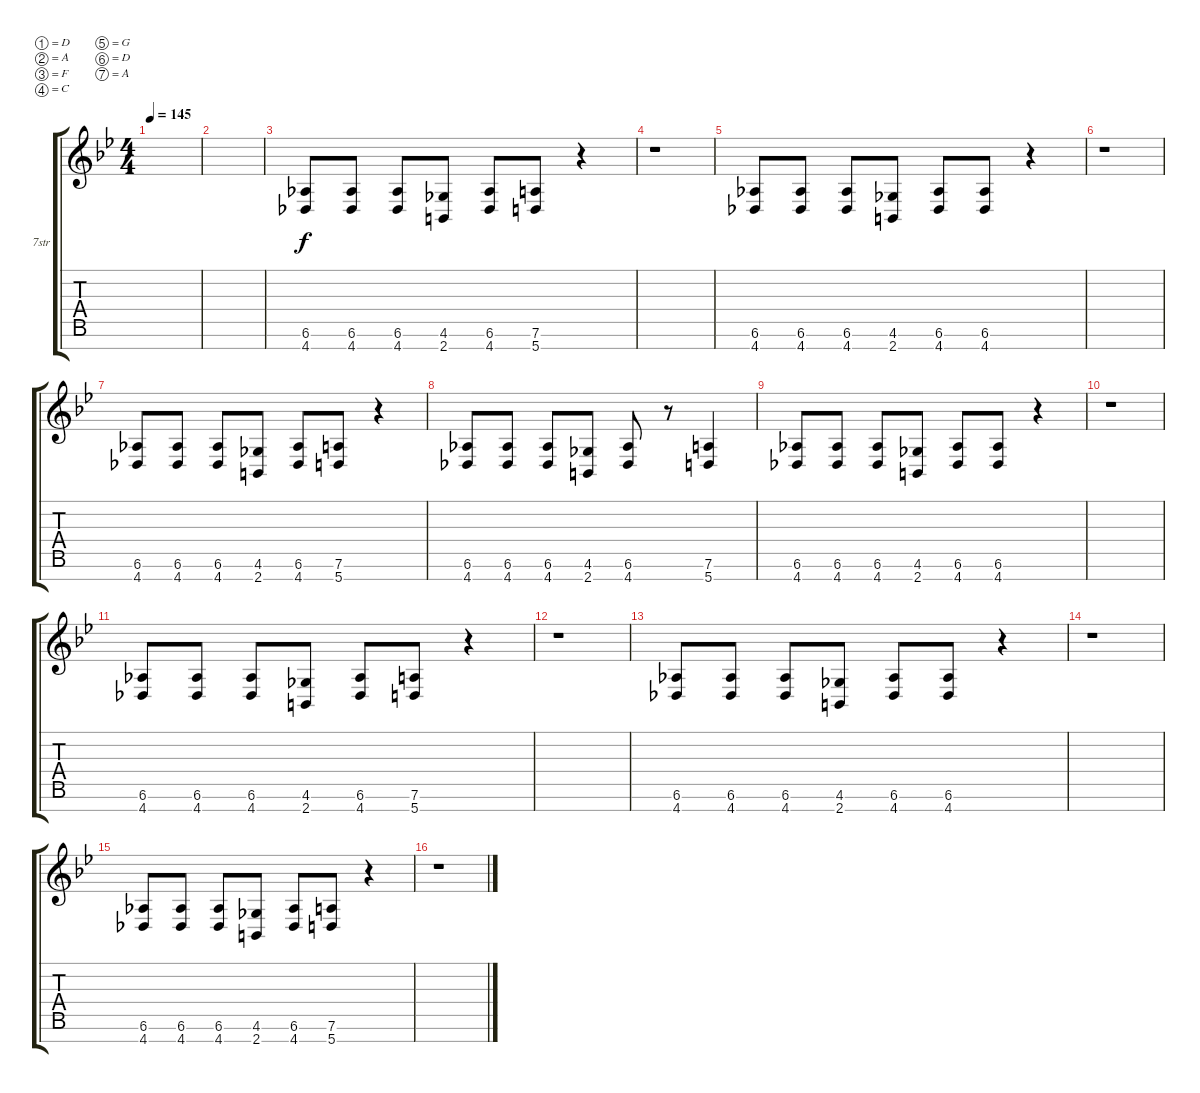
\bracketExtendMode groupsimilarinstruments
\firstSystemTrackNameOrientation horizontal
\otherSystemsTrackNameOrientation horizontal
\track ("7str" "7str") {defaultSystemsLayout 4 solo instrument overdrivenguitar}
\staff {score tabs}
\tuning (D4 A3 F3 C3 G2 D2 A1)
\ts (4 4)
\tempo 145
\clef g2
\scale
1.10715
\ks bb
|
\scale
0.979548 |
\scale
0.933758 (4.7{acc b} 6.6{acc b}).8{beam Up} (4.7{acc b} 6.6{acc b}).8{beam Up} (4.7{acc b} 6.6{acc b}).8{beam Up} (2.7{acc #} 4.6{acc b}).8{beam Up} (4.7{acc b} 6.6{acc b}).8{beam Up} (5.7{acc forcenatural} 7.6{acc forcenatural}).8{beam Up} r.4{beam Up} |
\scale
0.979548 r.1{beam Down} |
\scale
1.08751 (4.7{acc b} 6.6{acc b}).8{beam Up} (4.7{acc b} 6.6{acc b}).8{beam Up} (4.7{acc b} 6.6{acc b}).8{beam Up} (2.7{acc #} 4.6{acc b}).8{beam Up} (4.7{acc b} 6.6{acc b}).8{beam Up} (4.7{acc b} 6.6{acc b}).8{beam Up} r.4{beam Up} |
\scale
1.00136 r.1{beam Down} |
\scale
0.955567 (4.7{acc b} 6.6{acc b}).8{beam Up} (4.7{acc b} 6.6{acc b}).8{beam Up} (4.7{acc b} 6.6{acc b}).8{beam Up} (2.7{acc #} 4.6{acc b}).8{beam Up} (4.7{acc b} 6.6{acc b}).8{beam Up} (5.7{acc forcenatural} 7.6{acc forcenatural}).8{beam Up} r.4{beam Up} |
\scale
0.955567 (4.7{acc b} 6.6{acc b}).8{beam Up} (4.7{acc b} 6.6{acc b}).8{beam Up} (4.7{acc b} 6.6{acc b}).8{beam Up} (2.7{acc #} 4.6{acc b}).8{beam Up} (4.7{acc b} 6.6{acc b}).8{beam Up} r.8{beam Up} (5.7{acc forcenatural} 7.6{acc forcenatural}).4{beam Up} |
\scale
1.07606 (4.7{acc b} 6.6{acc b}).8{beam Up} (4.7{acc b} 6.6{acc b}).8{beam Up} (4.7{acc b} 6.6{acc b}).8{beam Up} (2.7{acc #} 4.6{acc b}).8{beam Up} (4.7{acc b} 6.6{acc b}).8{beam Up} (4.7{acc b} 6.6{acc b}).8{beam Up} r.4{beam Up} |
\scale
0.98991 r.1{beam Down} |
\scale
0.94412 (4.7{acc b} 6.6{acc b}).8{beam Up} (4.7{acc b} 6.6{acc b}).8{beam Up} (4.7{acc b} 6.6{acc b}).8{beam Up} (2.7{acc #} 4.6{acc b}).8{beam Up} (4.7{acc b} 6.6{acc b}).8{beam Up} (5.7{acc forcenatural} 7.6{acc forcenatural}).8{beam Up} r.4{beam Up} |
\scale
0.98991 r.1{beam Down} |
\scale
1.07606 (4.7{acc b} 6.6{acc b}).8{beam Up} (4.7{acc b} 6.6{acc b}).8{beam Up} (4.7{acc b} 6.6{acc b}).8{beam Up} (2.7{acc #} 4.6{acc b}).8{beam Up} (4.7{acc b} 6.6{acc b}).8{beam Up} (4.7{acc b} 6.6{acc b}).8{beam Up} r.4{beam Up} |
\scale
0.98991 r.1{beam Down} |
\scale
0.94412 (4.7{acc b} 6.6{acc b}).8{beam Up} (4.7{acc b} 6.6{acc b}).8{beam Up} (4.7{acc b} 6.6{acc b}).8{beam Up} (2.7{acc #} 4.6{acc b}).8{beam Up} (4.7{acc b} 6.6{acc b}).8{beam Up} (5.7{acc forcenatural} 7.6{acc forcenatural}).8{beam Up} r.4{beam Up} |
\scale
0.98991 r.1{beam Down}
